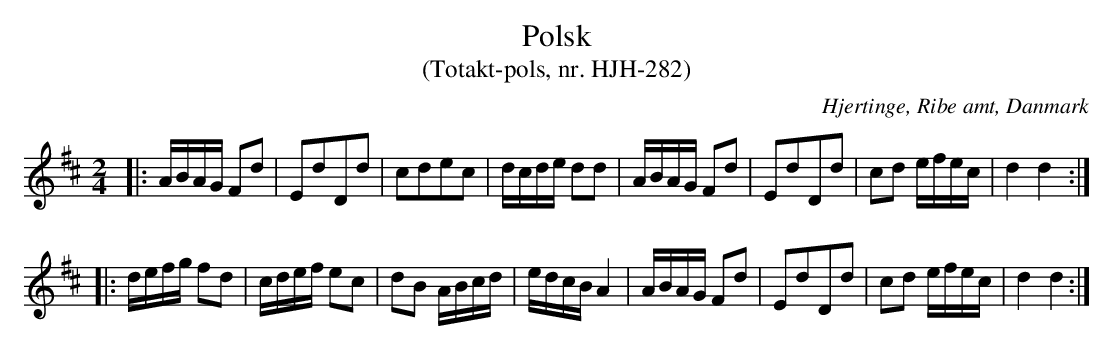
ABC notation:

X:1
T:Polsk
T:(Totakt-pols, nr. HJH-282)
O:Hjertinge, Ribe amt, Danmark
M:2/4
L:1/8
K:D
|: A/B/A/G/ Fd | EdDd | cdec | d/c/d/e/ dd | A/B/A/G/ Fd | EdDd | cd e/f/e/c/ | d2 d2 :|
|: d/e/f/g/ fd | c/d/e/f/ ec | dB A/B/c/d/ | e/d/c/B/ A2 | A/B/A/G/ Fd | EdDd | cd e/f/e/c/ | d2 d2 :|
